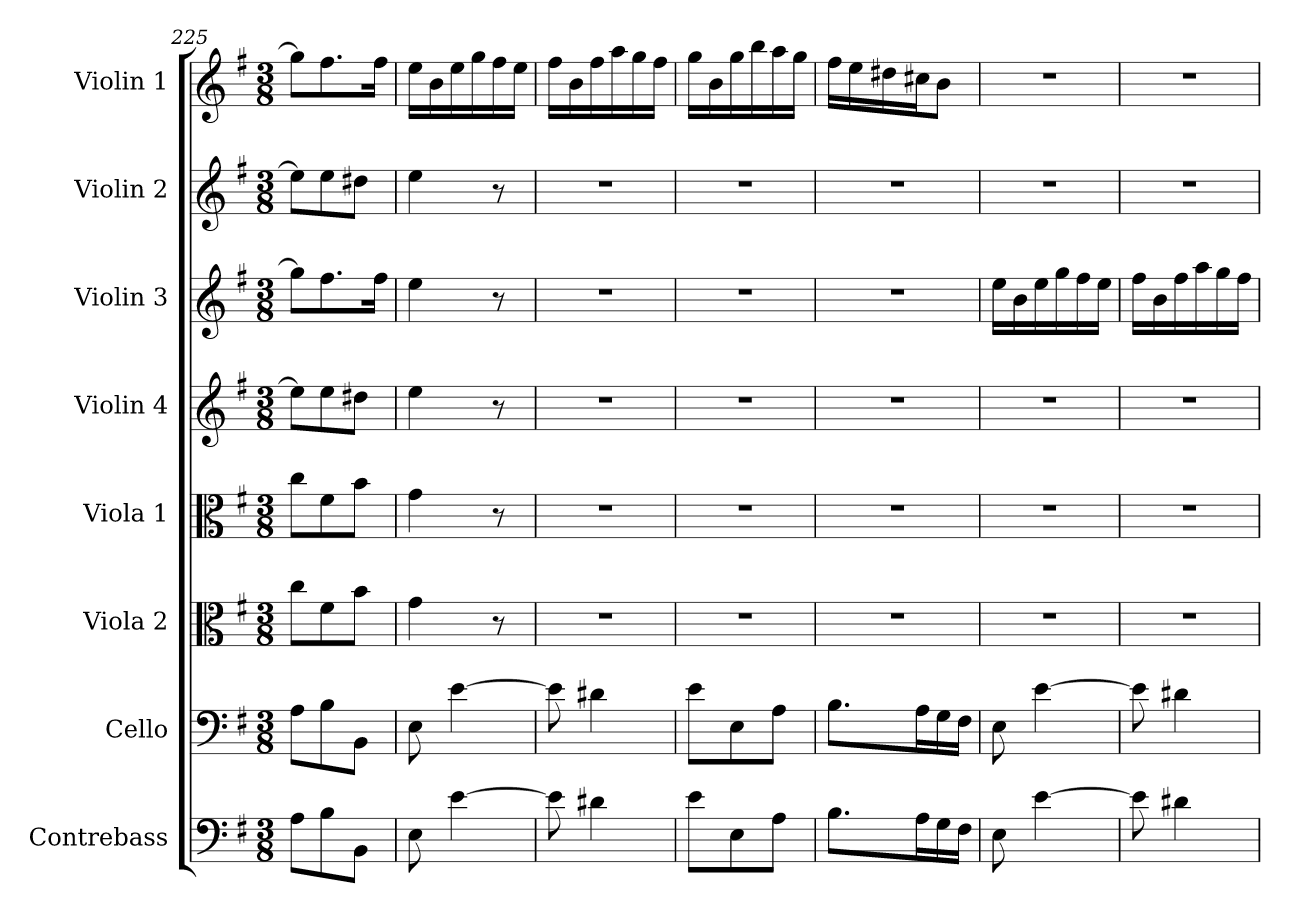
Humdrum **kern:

**kern	**kern	**kern	**kern	**kern	**kern	**kern	**kern
*part8	*part7	*part6	*part5	*part4	*part3	*part2	*part1
*staff8	*staff7	*staff6	*staff5	*staff4	*staff3	*staff2	*staff1
*I"Contrebass	*I"Cello	*I"Viola 2	*I"Viola 1	*I"Violin 4	*I"Violin 3	*I"Violin 2	*I"Violin 1
*I'Cb.	*	*I'Vla. 2	*I'Vla. 1	*I'Vln. 4	*I'Vln. 3	*I'Vln. 2	*I'Vln. 1
*clefF4	*clefF4	*clefC3	*clefC3	*clefG2	*clefG2	*clefG2	*clefG2
*ITrd7c12	*	*	*	*	*	*	*
*k[f#]	*k[f#]	*k[f#]	*k[f#]	*k[f#]	*k[f#]	*k[f#]	*k[f#]
*M3/8	*M3/8	*M3/8	*M3/8	*M3/8	*M3/8	*M3/8	*M3/8
=225	=225	=225	=225	=225	=225	=225	=225
8AA\L	8A\L	8cc\L	8cc\L	8ee\L]	8gg\L]	8ee\L]	8gg\L]
8BB\	8B\	8f#\	8f#\	8ee\	8.ff#\	8ee\	8.ff#\
8BBB\J	8BB\J	8b\J	8b\J	8dd#X\J	.	8dd#X\J	.
.	.	.	.	.	16ff#\Jk	.	16ff#\Jk
=226	=226	=226	=226	=226	=226	=226	=226
8EE\	8E\	4g\	4g\	4ee\	4ee\	4ee\	16ee\LL
.	.	.	.	.	.	.	16b\
[4E\	[4e\	.	.	.	.	.	16ee\
.	.	.	.	.	.	.	16gg\
.	.	8r	8r	8r	8r	8r	16ff#\
.	.	.	.	.	.	.	16ee\JJ
=227	=227	=227	=227	=227	=227	=227	=227
8E\]	8e\]	4.r	4.r	4.r	4.r	4.r	16ff#\LL
.	.	.	.	.	.	.	16b\
4D#X\	4d#X\	.	.	.	.	.	16ff#\
.	.	.	.	.	.	.	16aa\
.	.	.	.	.	.	.	16gg\
.	.	.	.	.	.	.	16ff#\JJ
=228	=228	=228	=228	=228	=228	=228	=228
8E\L	8e\L	4.r	4.r	4.r	4.r	4.r	16gg\LL
.	.	.	.	.	.	.	16b\
8EE\	8E\	.	.	.	.	.	16gg\
.	.	.	.	.	.	.	16bb\
8AA\J	8A\J	.	.	.	.	.	16aa\
.	.	.	.	.	.	.	16gg\JJ
=229	=229	=229	=229	=229	=229	=229	=229
8.BB\L	8.B\L	4.r	4.r	4.r	4.r	4.r	16ff#\LL
.	.	.	.	.	.	.	16ee\
.	.	.	.	.	.	.	16dd#X\
16AA\L	16A\L	.	.	.	.	.	16cc#X\J
16GG\	16G\	.	.	.	.	.	8b\J
16FF#\JJ	16F#\JJ	.	.	.	.	.	.
!!LO:PB:g=z
=230	=230	=230	=230	=230	=230	=230	=230
8EE\	8E\	4.r	4.r	4.r	16ee\LL	4.r	4.r
.	.	.	.	.	16b\	.	.
[4E\	[4e\	.	.	.	16ee\	.	.
.	.	.	.	.	16gg\	.	.
.	.	.	.	.	16ff#\	.	.
.	.	.	.	.	16ee\JJ	.	.
=231	=231	=231	=231	=231	=231	=231	=231
8E\]	8e\]	4.r	4.r	4.r	16ff#\LL	4.r	4.r
.	.	.	.	.	16b\	.	.
4D#X\	4d#X\	.	.	.	16ff#\	.	.
.	.	.	.	.	16aa\	.	.
.	.	.	.	.	16gg\	.	.
.	.	.	.	.	16ff#\JJ	.	.
=	=	=	=	=	=	=	=
*-	*-	*-	*-	*-	*-	*-	*-
